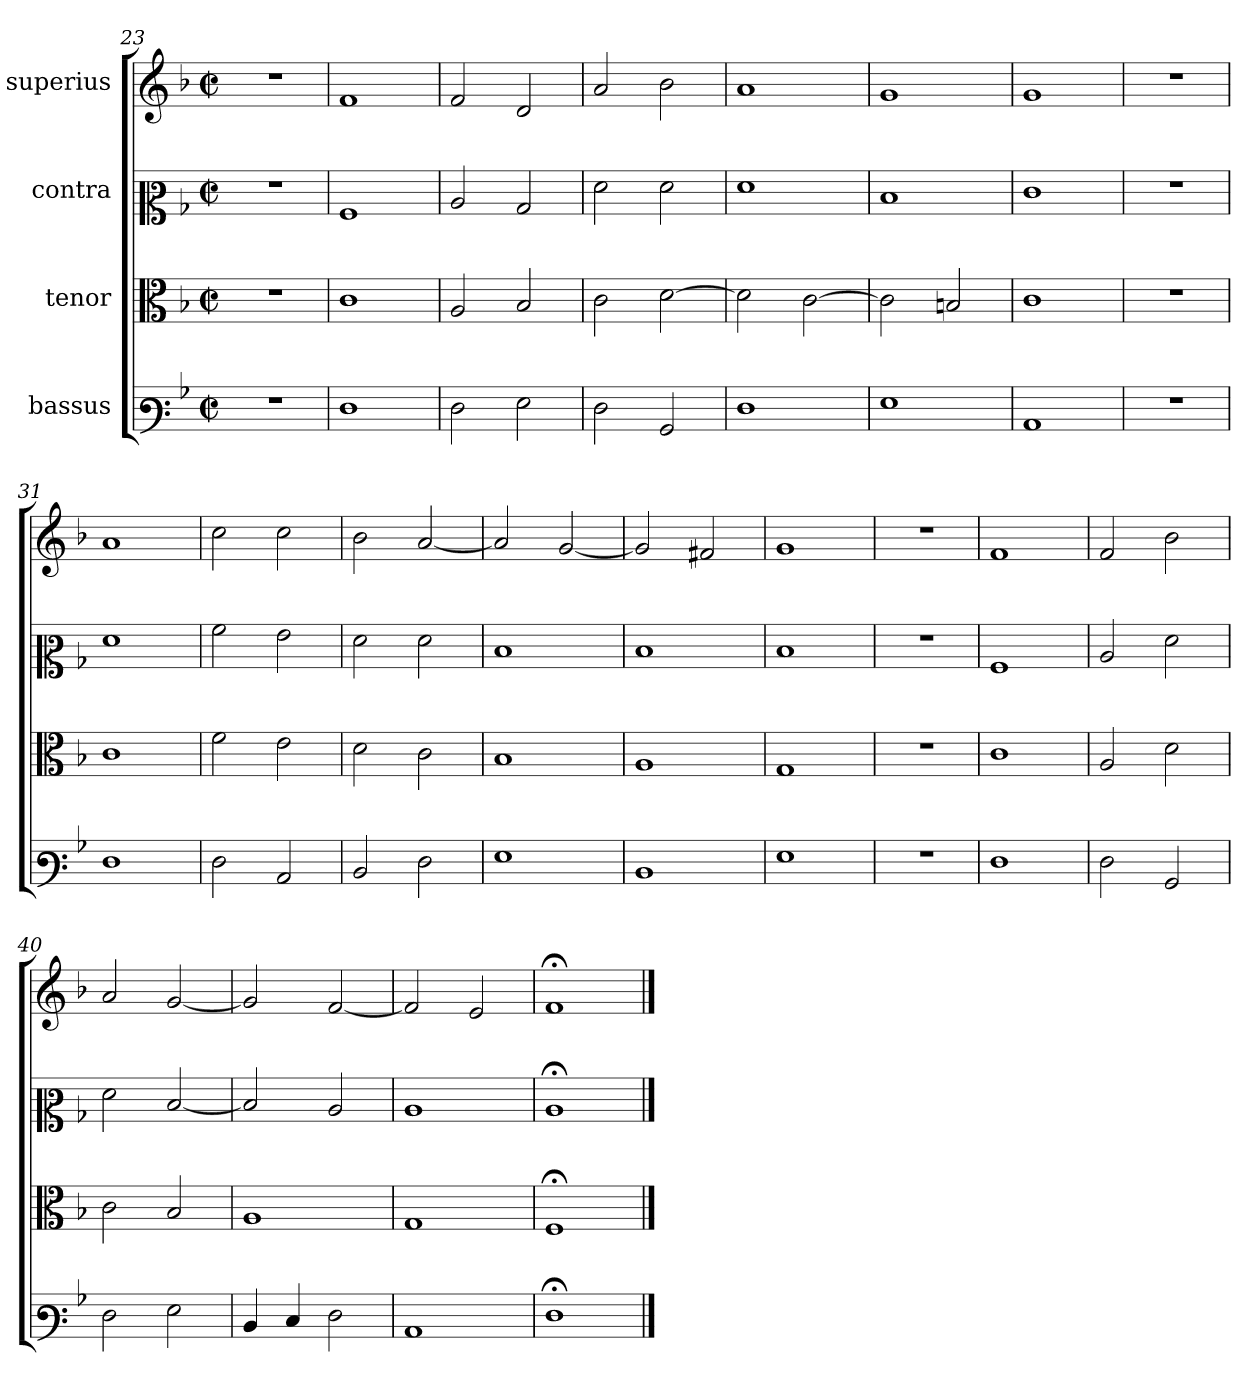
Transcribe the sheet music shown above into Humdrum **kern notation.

**kern	**kern	**kern	**kern
*part4	*part3	*part2	*part1
*staff4	*staff3	*staff2	*staff1
*I"bassus	*I"tenor	*I"contra	*I"superius
*clefF3	*clefC3	*clefC2	*clefG2
*k[b-]	*k[b-]	*k[b-]	*k[b-]
*M2/2	*M2/2	*M2/2	*M2/2
*met(c|)	*met(c|)	*met(c|)	*met(c|)
=23	=23	=23	=23
1r	1r	1r	1r
=24	=24	=24	=24
1F	1c	1A	1f
=25	=25	=25	=25
2F	2A	2c	2f
2G	2B-	2B-	2d
=26	=26	=26	=26
2F	2c	2f	2a
2BB-	[2d	2f	2b-
=27	=27	=27	=27
1F	2d]	1f	1a
.	[2c	.	.
=28	=28	=28	=28
1G	2c]	1d	1g
.	2Bn	.	.
=29	=29	=29	=29
1C	1c	1e	1g
=30	=30	=30	=30
1r	1r	1r	1r
=31	=31	=31	=31
1F	1c	1f	1a
=32	=32	=32	=32
2F	2f	2a	2cc
2C	2e	2g	2cc
=33	=33	=33	=33
2D	2d	2f	2b-
2F	2c	2f	[2a
=34	=34	=34	=34
1G	1B-	1d	2a]
.	.	.	[2g
=35	=35	=35	=35
1D	1A	1d	2g]
.	.	.	2f#X
=36	=36	=36	=36
1G	1G	1d	1g
=37	=37	=37	=37
1r	1r	1r	1r
=38	=38	=38	=38
1F	1c	1A	1f
=39	=39	=39	=39
2F	2A	2c	2f
2BB-	2d	2f	2b-
=40	=40	=40	=40
2F	2c	2f	2a
2G	2B-	[2d	[2g
=41	=41	=41	=41
4D	1A	2d]	2g]
4E	.	.	.
2F	.	2c	[2f
=42	=42	=42	=42
1C	1G	1c	2f]
.	.	.	2e
=43	=43	=43	=43
1F;	1F;	1c;	1f;
==	==	==	==
*-	*-	*-	*-
